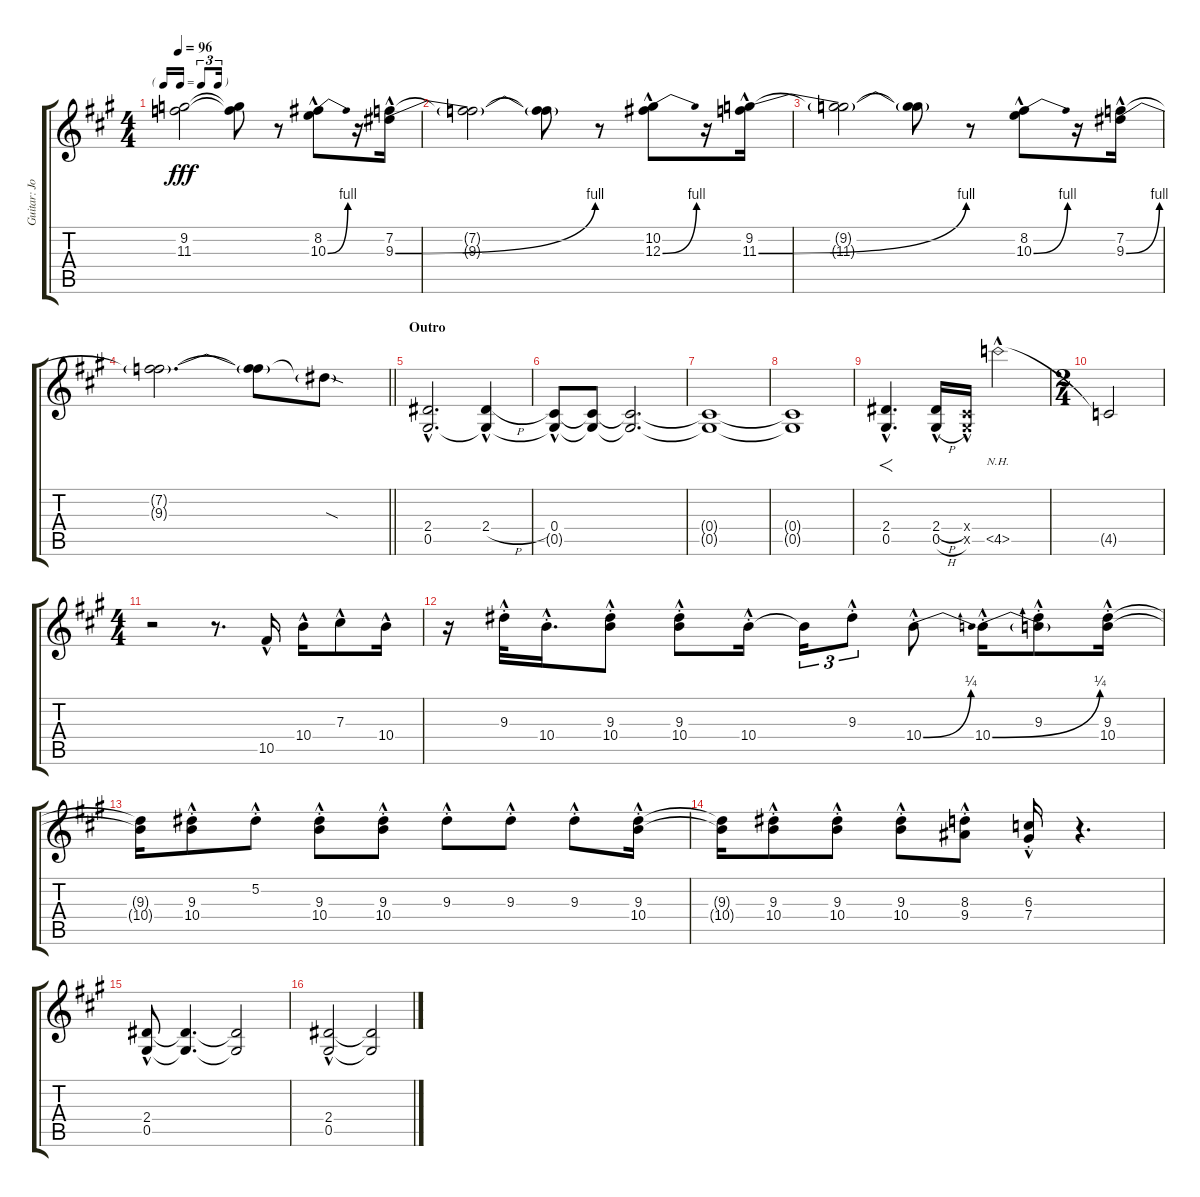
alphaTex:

\track ("Guitar: Joe" "Guitar: Jo") {instrument distortionguitar}
\staff {score tabs}
\tuning (Eb4 Bb3 Gb3 Db3 Ab2 Eb2) {hide}
\ts (4 4)
\tf triplet16th
\tempo 96
\clef g2
\ks a
(9.2{t} 11.3{t}).2{dy fff} (9.2{t} 11.3{t}).8 r.8 (8.2{hac} 10.3{be (bend 0 0 60 4) hac}).8 r.16 (7.2{hac} 9.3{be (bend 0 0 60 4) hac}).16 |
(7.2{t} 9.3{t}).2 (7.2{t} 9.3{t}).8 r.8 (10.2{hac} 12.3{be (bend 0 0 60 4) hac}).8 r.16 (9.2{hac} 11.3{be (bend 0 0 60 4) hac}).16 |
(9.2{t} 11.3{t}).2 (9.2{t} 11.3{t}).8 r.8 (8.2{hac} 10.3{be (bend 0 0 60 4) hac}).8 r.16 (7.2{hac} 9.3{be (bend 0 0 60 4) hac}).16 |
\barLineRight lightlight
(7.2{t} 9.3{t}).2{d} (7.2{t} 9.3{t}).8 9.3{sod t}.8 |
\section ("" "Outro")
(2.4{hac} 0.5{hac}).2{d} (2.4{h hac} 0.5{t}).4 |
(0.4{hac} 0.5{t}).8 (0.4{t} 0.5{t}).8 (0.4{t} 0.5{t}).2{d} |
(0.4{t} 0.5{t}).1 |
(0.4{t} 0.5{t}).1 |
(2.4{hac} 0.5{hac}).4{f d} (2.4{h hac} 0.5{h hac}).16 (0.4{hac x} 0.5{hac x}).16 4.5{nh hac}.2 |
\ts (2 4)
4.5{t}.2 |
\ts (4 4)
r.2 r.8{d} 10.5{hac}.16 10.4{hac}.16 7.3{hac}.8 10.4{hac}.16 |
r.16 9.3{hac st}.32 10.4{hac st}.16{d} (9.3{hac st} 10.4{hac st}).8 (9.3{hac st} 10.4{hac st}).8 10.4{hac st}.16 10.4{t}.16{tu (3 2)} 9.3{hac st}.8{tu (3 2)} 10.4{be (bend 0 0 60 1) hac st}.8 10.4{be (bend 0 0 60 1) hac st}.16{beam merge} (9.3{hac st} 10.4{t}).8 (9.3{hac st} 10.4{hac st}).16 |
(9.3{t} 10.4{t}).16 (9.3{hac st} 10.4{hac st}).8 5.2{hac st}.8 (9.3{hac st} 10.4{hac st}).8 (9.3{hac st} 10.4{hac st}).8 9.3{hac st}.8 9.3{hac st}.8 9.3{hac st}.8 (9.3{hac st} 10.4{hac st}).16 |
(9.3{t} 10.4{t}).16 (9.3{hac st} 10.4{hac st}).8 (9.3{hac st} 10.4{hac st}).8 (9.3{hac st} 10.4{hac st}).8 (8.3{hac st} 9.4{hac st}).8 (6.3{hac st} 7.4{hac st}).16 r.4{d} |
(2.4{hac} 0.5{hac}).8 (2.4{t} 0.5{t}).4{d} (2.4{t} 0.5{t}).2 |
(2.4{hac} 0.5{hac}).2 (2.4{t} 0.5{t}).2
